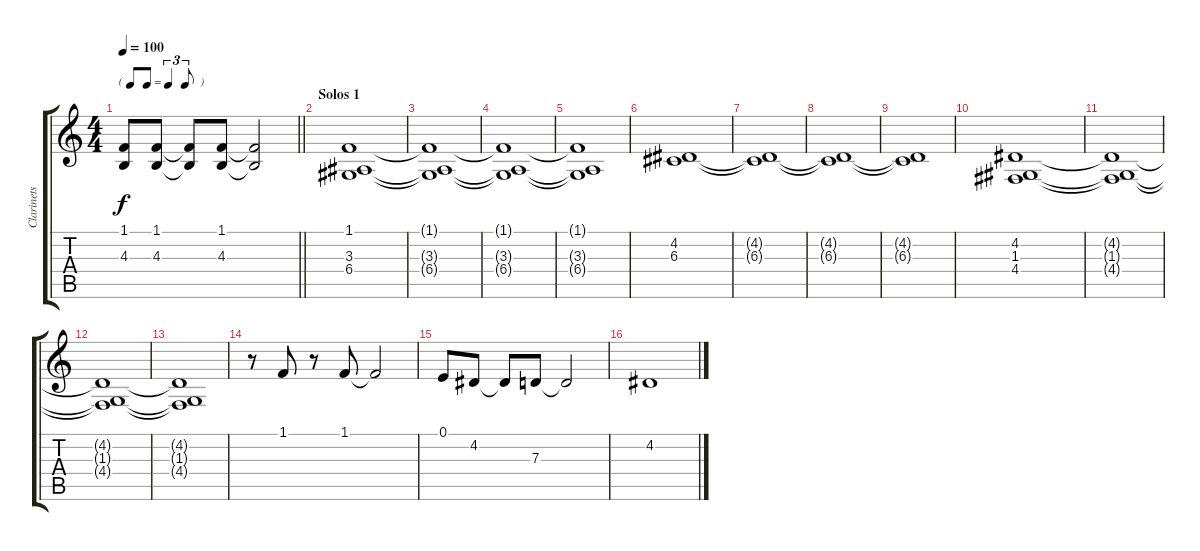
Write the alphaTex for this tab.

\track ("Clarinets" "Clarinets") {instrument clarinet}
\staff {score tabs}
\tuning (E4 B3 G3 D3 A2 E2) {hide}
\ts (4 4)
\tf triplet8th
\tempo 100
\clef g2
\barLineRight lightlight
\ks c
(1.1 4.3).8{dy f} (1.1 4.3).8 (1.1{t} 4.3{t}).8 (1.1 4.3).8 (1.1{t} 4.3{t}).2 |
\section ("" "Solos 1")
(1.1 3.3 6.4).1 |
(1.1{t} 3.3{t} 6.4{t}).1 |
(1.1{t} 3.3{t} 6.4{t}).1 |
(1.1{t} 3.3{t} 6.4{t}).1 |
(4.2 6.3).1 |
(4.2{t} 6.3{t}).1 |
(4.2{t} 6.3{t}).1 |
(4.2{t} 6.3{t}).1 |
(4.2 1.3 4.4).1 |
(4.2{t} 1.3{t} 4.4{t}).1 |
(4.2{t} 1.3{t} 4.4{t}).1 |
(4.2{t} 1.3{t} 4.4{t}).1 |
r.8{volume 11} 1.1.8 r.8 1.1.8 1.1{t}.2 |
0.1.8 4.2.8 4.2{t}.8 7.3.8 7.3{t}.2 |
4.2.1
